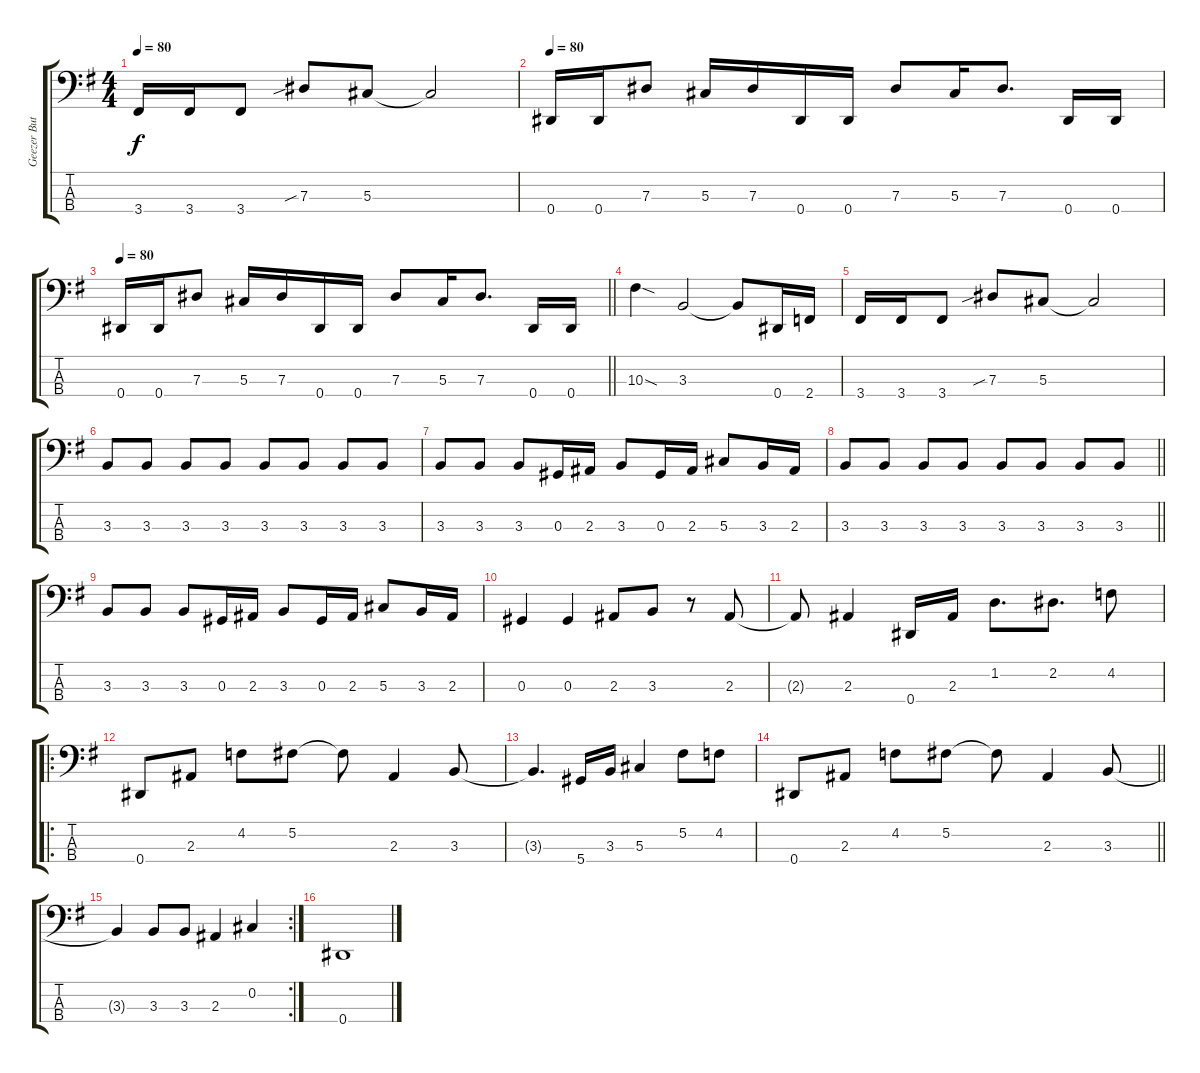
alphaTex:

\track ("Geezer Butler" "Geezer But") {instrument electricbassfinger}
\staff {score tabs}
\tuning (Gb2 Db2 Ab1 Eb1) {hide}
\ts (4 4)
\tempo 80
\clef f4
\ks g
3.4.16{dy f} 3.4.16 3.4.8 7.3{sib}.8 5.3.8 5.3{t}.2 |
\tempo 80
0.4.16 0.4.16 7.3.8 5.3.16 7.3.16 0.4.16 0.4.16 7.3.8 5.3.16 7.3.8{d} 0.4.16 0.4.16 |
\tempo 80
\barLineRight lightlight
0.4.16 0.4.16 7.3.8 5.3.16 7.3.16 0.4.16 0.4.16 7.3.8 5.3.16 7.3.8{d} 0.4.16 0.4.16 |
10.3{sod}.4 3.3.2 3.3{t}.8 0.4.16 2.4.16 |
3.4.16 3.4.16 3.4.8 7.3{sib}.8 5.3.8 5.3{t}.2 |
3.3.8 3.3.8 3.3.8 3.3.8 3.3.8 3.3.8 3.3.8 3.3.8 |
3.3.8 3.3.8 3.3.8 0.3.16 2.3.16 3.3.8 0.3.16 2.3.16 5.3.8 3.3.16 2.3.16 |
\barLineRight lightlight
3.3.8 3.3.8 3.3.8 3.3.8 3.3.8 3.3.8 3.3.8 3.3.8 |
3.3.8 3.3.8 3.3.8 0.3.16 2.3.16 3.3.8 0.3.16 2.3.16 5.3.8 3.3.16 2.3.16 |
0.3.4 0.3.4 2.3.8 3.3.8 r.8 2.3.8 |
2.3{t}.8 2.3.4 0.4.16 2.3.16 1.2.8{d} 2.2.8{d} 4.2.8 |
\ro
0.4.8 2.3.8 4.2.8 5.2.8 5.2{t}.8 2.3.4 3.3.8 |
3.3{t}.4{d} 5.4.16 3.3.16 5.3.4 5.2.8 4.2.8 |
\barLineRight lightlight
0.4.8 2.3.8 4.2.8 5.2.8 5.2{t}.8 2.3.4 3.3.8 |
\rc 2
3.3{t}.4 3.3.8 3.3.8 2.3.4 0.2.4 |
0.4.1
